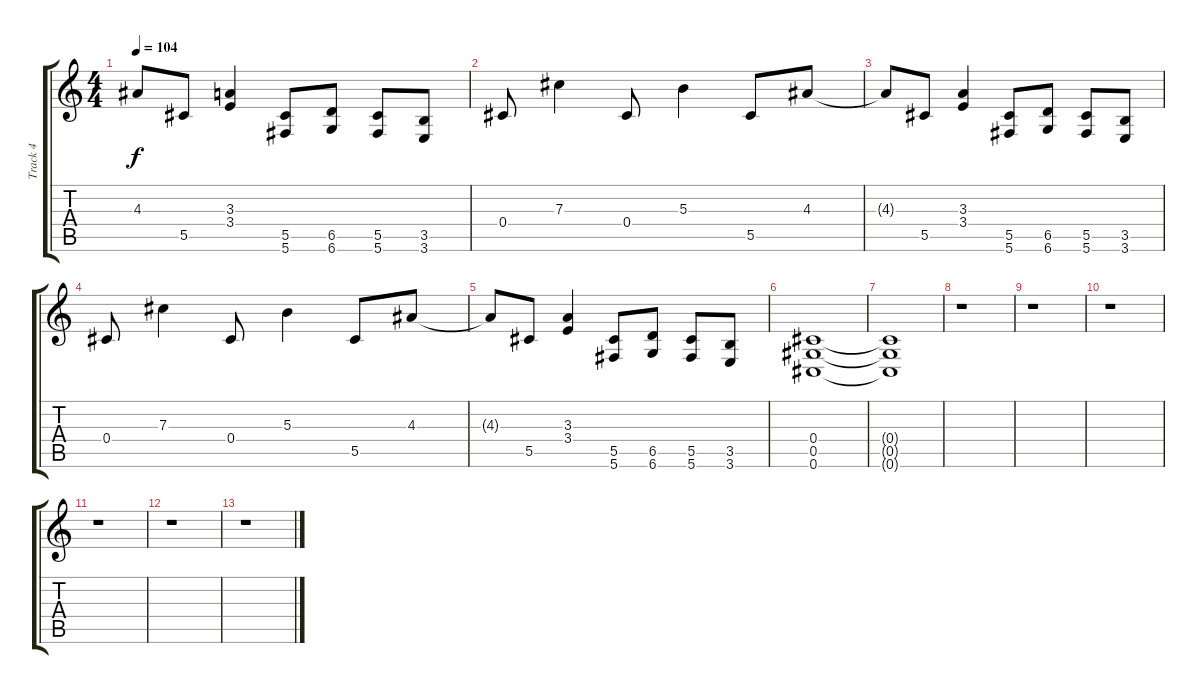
\track ("Track 4" "Track 4") {instrument distortionguitar}
\staff {score tabs}
\tuning (Eb4 Bb3 Gb3 Db3 Ab2 Db2) {hide}
\ts (4 4)
\tempo 104
\clef g2
\ks c
4.3{t}.8{dy f} 5.5.8 (3.3 3.4).4 (5.5 5.6).8 (6.5 6.6).8 (5.5 5.6).8 (3.5 3.6).8 |
0.4.8 7.3.4 0.4.8 5.3.4 5.5.8 4.3.8 |
4.3{t}.8 5.5.8 (3.3 3.4).4 (5.5 5.6).8 (6.5 6.6).8 (5.5 5.6).8 (3.5 3.6).8 |
0.4.8 7.3.4 0.4.8 5.3.4 5.5.8 4.3.8 |
4.3{t}.8 5.5.8 (3.3 3.4).4 (5.5 5.6).8 (6.5 6.6).8 (5.5 5.6).8 (3.5 3.6).8 |
(0.4 0.5 0.6).1 |
(0.4{t} 0.5{t} 0.6{t}).1 |
r.1 |
r.1 |
r.1 |
r.1 |
r.1 |
r.1
